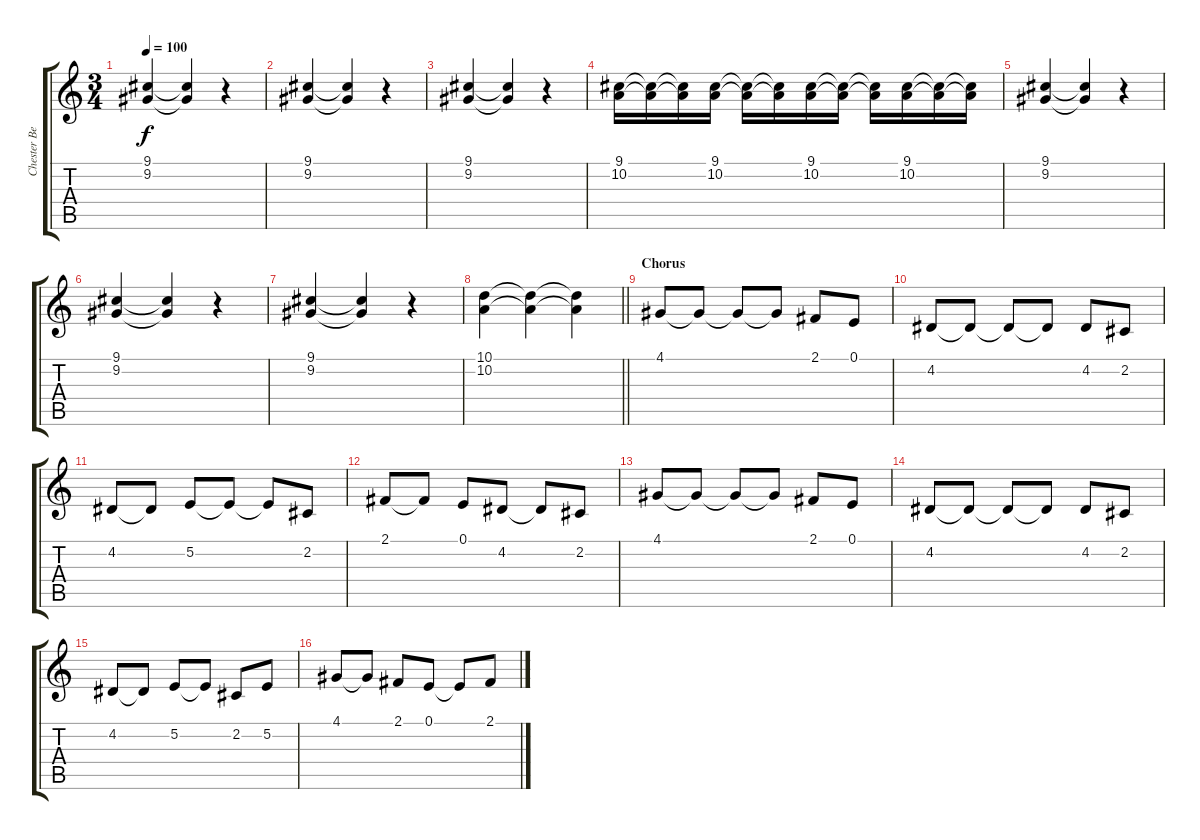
\track ("Chester Bennginton" "Chester Be") {instrument lead6voice}
\staff {score tabs}
\tuning (E4 B3 G3 D3 A2 E2) {hide}
\ts (3 4)
\tempo 100
\clef g2
\ks c
(9.1 9.2).4{dy f} (9.1{t} 9.2{t}).4 r.4 |
(9.1 9.2).4 (9.1{t} 9.2{t}).4 r.4 |
(9.1 9.2).4 (9.1{t} 9.2{t}).4 r.4 |
(9.1 10.2).16 (9.1{t} 10.2{t}).16 (9.1{t} 10.2{t}).16 (9.1 10.2).16 (9.1{t} 10.2{t}).16 (9.1{t} 10.2{t}).16 (9.1 10.2).16 (9.1{t} 10.2{t}).16 (9.1{t} 10.2{t}).16 (9.1 10.2).16 (9.1{t} 10.2{t}).16 (9.1{t} 10.2{t}).16 |
(9.1 9.2).4 (9.1{t} 9.2{t}).4 r.4 |
(9.1 9.2).4 (9.1{t} 9.2{t}).4 r.4 |
(9.1 9.2).4 (9.1{t} 9.2{t}).4 r.4 |
\barLineRight lightlight
(10.1 10.2).4 (10.1{t} 10.2{t}).4 (10.1{t} 10.2{t}).4 |
\section ("" "Chorus")
4.1.8 4.1{t}.8 4.1{t}.8 4.1{t}.8 2.1.8 0.1.8 |
4.2.8 4.2{t}.8 4.2{t}.8 4.2{t}.8 4.2.8 2.2.8 |
4.2.8 4.2{t}.8 5.2.8 5.2{t}.8 5.2{t}.8 2.2.8 |
2.1.8 2.1{t}.8 0.1.8 4.2.8 4.2{t}.8 2.2.8 |
4.1.8 4.1{t}.8 4.1{t}.8 4.1{t}.8 2.1.8 0.1.8 |
4.2.8 4.2{t}.8 4.2{t}.8 4.2{t}.8 4.2.8 2.2.8 |
4.2.8 4.2{t}.8 5.2.8 5.2{t}.8 2.2.8 5.2.8 |
4.1.8 4.1{t}.8 2.1.8 0.1.8 0.1{t}.8 2.1.8
